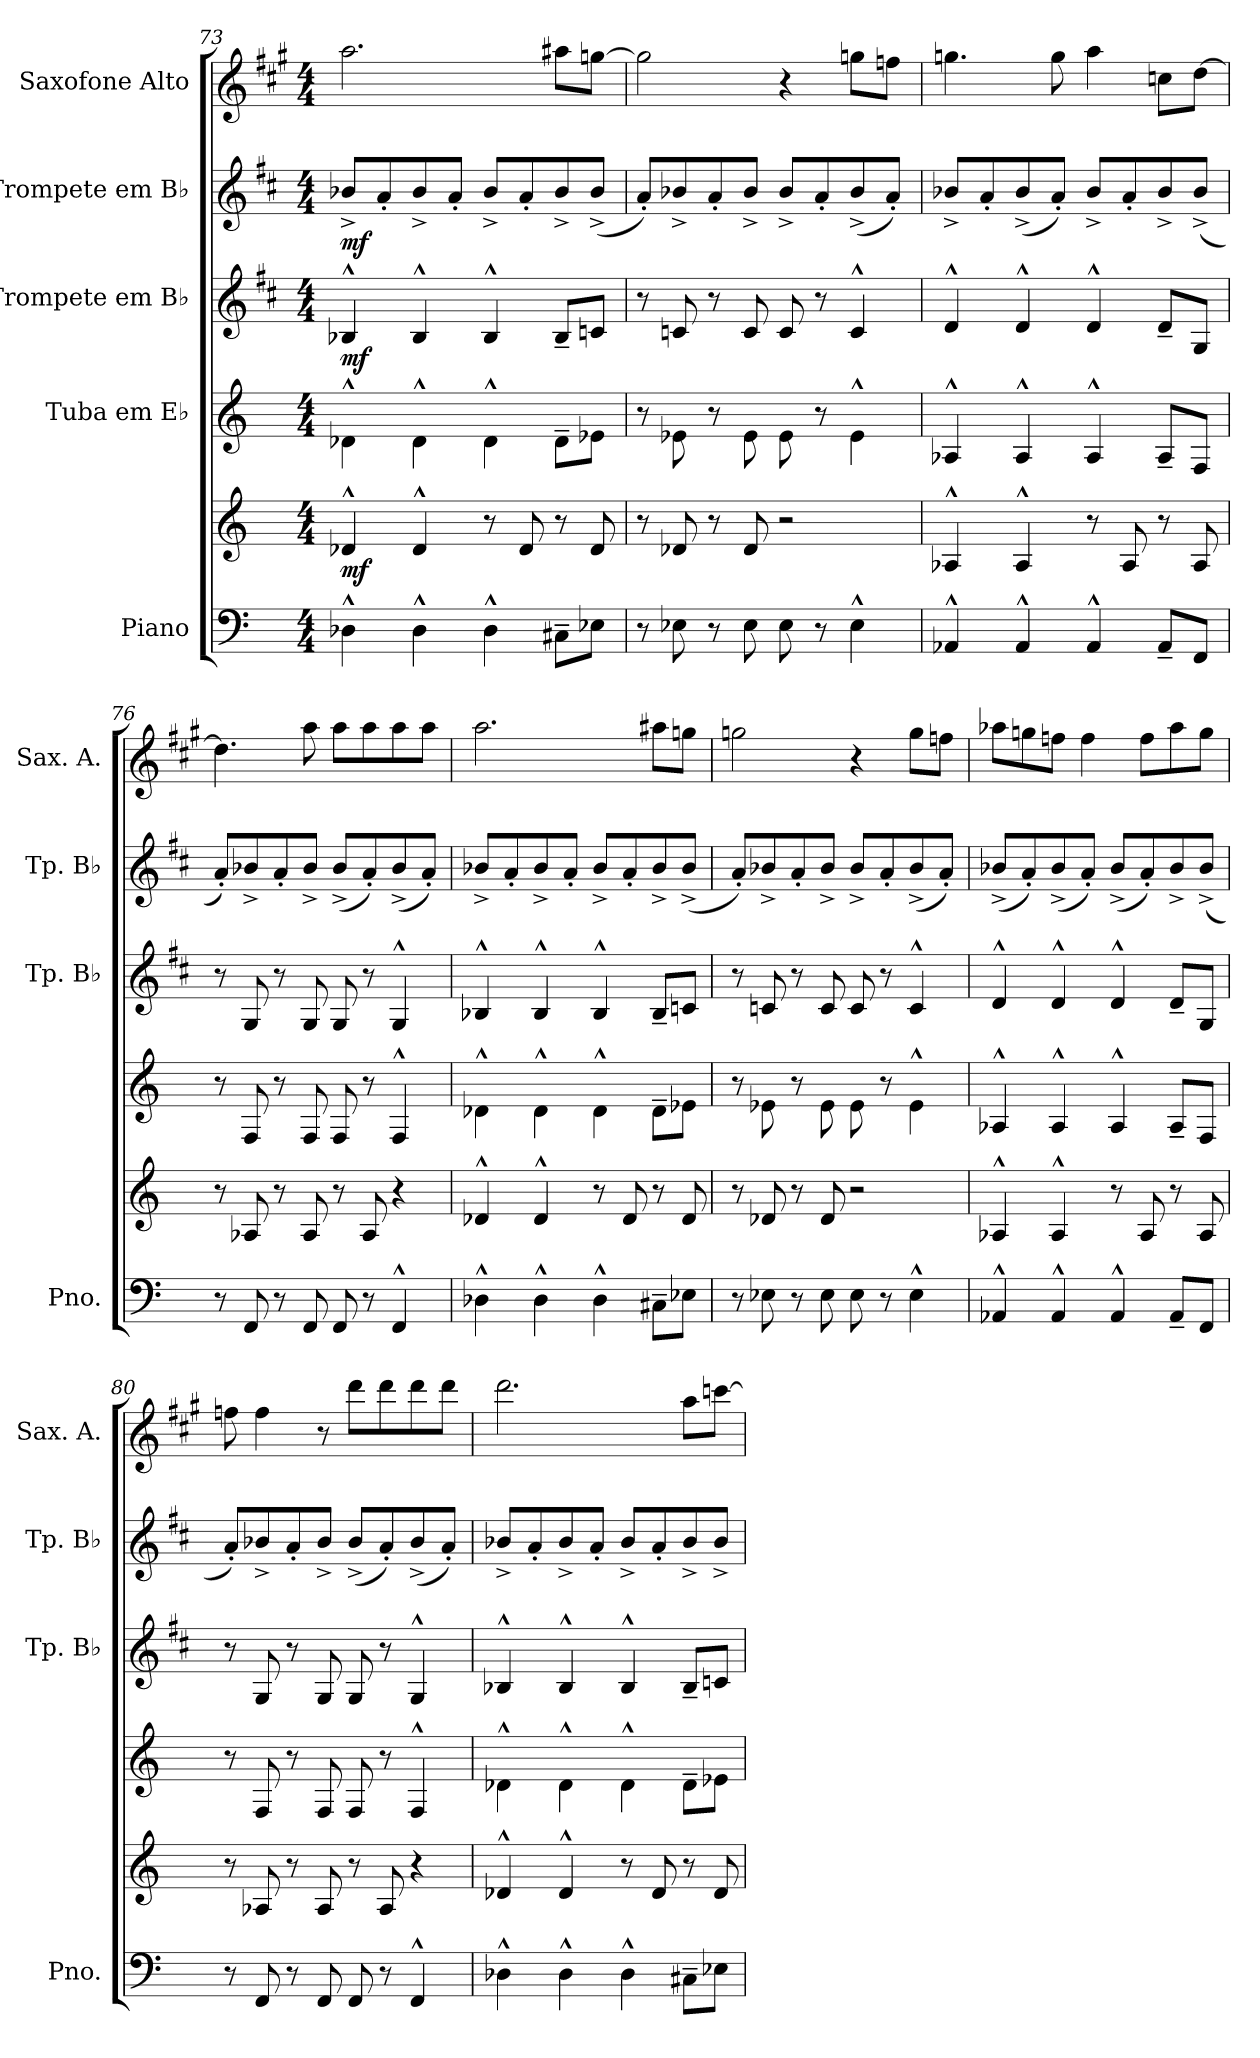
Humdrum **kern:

**kern	**kern	**dynam	**kern	**kern	**dynam	**kern	**dynam	**kern
*part5	*part5	*part5	*part4	*part3	*part3	*part2	*part2	*part1
*staff6	*staff5	*staff5/6	*staff4	*staff3	*staff3	*staff2	*staff2	*staff1
*I"Piano	*	*	*I"Tuba em E♭	*I"Trompete em B♭	*	*I"Trompete em B♭	*	*I"Saxofone Alto
*I'Pno.	*	*	*	*I'Tp. B♭	*	*I'Tp. B♭	*	*I'Sax. A.
*clefF4	*clefG2	*	*clefG2	*clefG2	*	*clefG2	*	*clefG2
*	*	*	*ITrd12c21	*ITrd1c2	*	*ITrd1c2	*	*ITrd5c9
*k[]	*k[]	*	*k[]	*k[]	*	*k[]	*	*k[]
*M4/4	*M4/4	*	*M4/4	*M4/4	*	*M4/4	*	*M4/4
=73	=73	=73	=73	=73	=73	=73	=73	=73
!	!	!LO:DY:b	!	!	!LO:DY:b	!	!LO:DY:b	!
4D-X^^\	4d-X^^/	mf	4D-X^^\	4A-X^^/	mf	8a-X^/L	mf	2.cc\
.	.	.	.	.	.	8g'/	.	.
4D-^^\	4d-^^/	.	4D-^^\	4A-^^/	.	8a-^/	.	.
.	.	.	.	.	.	8g'/J	.	.
4D-^^\	8r	.	4D-^^\	4A-^^/	.	8a-^/L	.	.
.	8d-/	.	.	.	.	8g'/	.	.
8C#X~\L	8r	.	8D-~\L	8A-~/L	.	8a-^/	.	8cc#X\L
8E-X\J	8d-/	.	8E-X\J	8B-X/J	.	(<8a-^/J	.	[8b-X\J
!!LO:LB:g=z
=74	=74	=74	=74	=74	=74	=74	=74	=74
8r	8r	.	8r	8r	.	8g'/L)	.	2b-\]
8E-X\	8d-X/	.	8E-X\	8B-X/	.	8a-X^/	.	.
8r	8r	.	8r	8r	.	8g'/	.	.
8E-\	8d-/	.	8E-\	8B-/	.	8a-^/J	.	.
8E-\	2r	.	8E-\	8B-/	.	8a-^/L	.	4r
8r	.	.	8r	8r	.	8g'/	.	.
4E-^^\	.	.	4E-^^\	4B-^^/	.	(<8a-^/	.	8b-X\L
.	.	.	.	.	.	8g'/J)	.	8a-X\J
=75	=75	=75	=75	=75	=75	=75	=75	=75
4AA-X^^/	4A-X^^/	.	4AA-X^^/	4c^^/	.	8a-X^/L	.	4.b-X\
.	.	.	.	.	.	8g'/	.	.
4AA-^^/	4A-^^/	.	4AA-^^/	4c^^/	.	(<8a-^/	.	.
.	.	.	.	.	.	8g'/J)	.	8b-\
4AA-^^/	8r	.	4AA-^^/	4c^^/	.	8a-^/L	.	4cc\
.	8A-/	.	.	.	.	8g'/	.	.
8AA-~/L	8r	.	8AA-~/L	8c~/L	.	8a-^/	.	8e-X\L
8FF/J	8A-/	.	8FF/J	8F/J	.	(<8a-^/J	.	[8f\J
=76	=76	=76	=76	=76	=76	=76	=76	=76
8r	8r	.	8r	8r	.	8g'/L)	.	4.f\]
8FF/	8A-X/	.	8FF/	8F/	.	8a-X^/	.	.
8r	8r	.	8r	8r	.	8g'/	.	.
8FF/	8A-/	.	8FF/	8F/	.	8a-^/J	.	8cc\
8FF/	8r	.	8FF/	8F/	.	(<8a-^/L	.	8cc\L
8r	8A-/	.	8r	8r	.	8g'/)	.	8cc\
4FF^^/	4r	.	4FF^^/	4F^^/	.	(<8a-^/	.	8cc\
.	.	.	.	.	.	8g'/J)	.	8cc\J
!!LO:PB:g=z
=77	=77	=77	=77	=77	=77	=77	=77	=77
4D-X^^\	4d-X^^/	.	4D-X^^\	4A-X^^/	.	8a-X^/L	.	2.cc\
.	.	.	.	.	.	8g'/	.	.
4D-^^\	4d-^^/	.	4D-^^\	4A-^^/	.	8a-^/	.	.
.	.	.	.	.	.	8g'/J	.	.
4D-^^\	8r	.	4D-^^\	4A-^^/	.	8a-^/L	.	.
.	8d-/	.	.	.	.	8g'/	.	.
8C#X~\L	8r	.	8D-~\L	8A-~/L	.	8a-^/	.	8cc#X\L
8E-X\J	8d-/	.	8E-X\J	8B-X/J	.	(<8a-^/J	.	8b-X\J
=78	=78	=78	=78	=78	=78	=78	=78	=78
8r	8r	.	8r	8r	.	8g'/L)	.	2b-X\
8E-X\	8d-X/	.	8E-X\	8B-X/	.	8a-X^/	.	.
8r	8r	.	8r	8r	.	8g'/	.	.
8E-\	8d-/	.	8E-\	8B-/	.	8a-^/J	.	.
8E-\	2r	.	8E-\	8B-/	.	8a-^/L	.	4r
8r	.	.	8r	8r	.	8g'/	.	.
4E-^^\	.	.	4E-^^\	4B-^^/	.	(<8a-^/	.	8b-\L
.	.	.	.	.	.	8g'/J)	.	8a-X\J
=79	=79	=79	=79	=79	=79	=79	=79	=79
4AA-X^^/	4A-X^^/	.	4AA-X^^/	4c^^/	.	(<8a-X^/L	.	8cc-X\L
.	.	.	.	.	.	8g'/)	.	8b-X\
4AA-^^/	4A-^^/	.	4AA-^^/	4c^^/	.	(<8a-^/	.	8a-X\J
.	.	.	.	.	.	8g'/J)	.	4a-\
4AA-^^/	8r	.	4AA-^^/	4c^^/	.	(<8a-^/L	.	.
.	8A-/	.	.	.	.	8g'/)	.	8a-\L
8AA-~/L	8r	.	8AA-~/L	8c~/L	.	8a-^/	.	8cc-\
8FF/J	8A-/	.	8FF/J	8F/J	.	(<8a-^/J	.	8b-\J
!!LO:LB:g=z
=80	=80	=80	=80	=80	=80	=80	=80	=80
8r	8r	.	8r	8r	.	8g'/L)	.	8a-X\
8FF/	8A-X/	.	8FF/	8F/	.	8a-X^/	.	4a-\
8r	8r	.	8r	8r	.	8g'/	.	.
8FF/	8A-/	.	8FF/	8F/	.	8a-^/J	.	8r
8FF/	8r	.	8FF/	8F/	.	(<8a-^/L	.	8ff\L
8r	8A-/	.	8r	8r	.	8g'/)	.	8ff\
4FF^^/	4r	.	4FF^^/	4F^^/	.	(<8a-^/	.	8ff\
.	.	.	.	.	.	8g'/J)	.	8ff\J
=81	=81	=81	=81	=81	=81	=81	=81	=81
4D-X^^\	4d-X^^/	.	4D-X^^\	4A-X^^/	.	8a-X^/L	.	2.ff\
.	.	.	.	.	.	8g'/	.	.
4D-^^\	4d-^^/	.	4D-^^\	4A-^^/	.	8a-^/	.	.
.	.	.	.	.	.	8g'/J	.	.
4D-^^\	8r	.	4D-^^\	4A-^^/	.	8a-^/L	.	.
.	8d-/	.	.	.	.	8g'/	.	.
8C#X~\L	8r	.	8D-~\L	8A-~/L	.	8a-^/	.	8cc\L
8E-X\J	8d-/	.	8E-X\J	8B-X/J	.	8a-^/J	.	[8ee-X\J
=	=	=	=	=	=	=	=	=
*-	*-	*-	*-	*-	*-	*-	*-	*-
